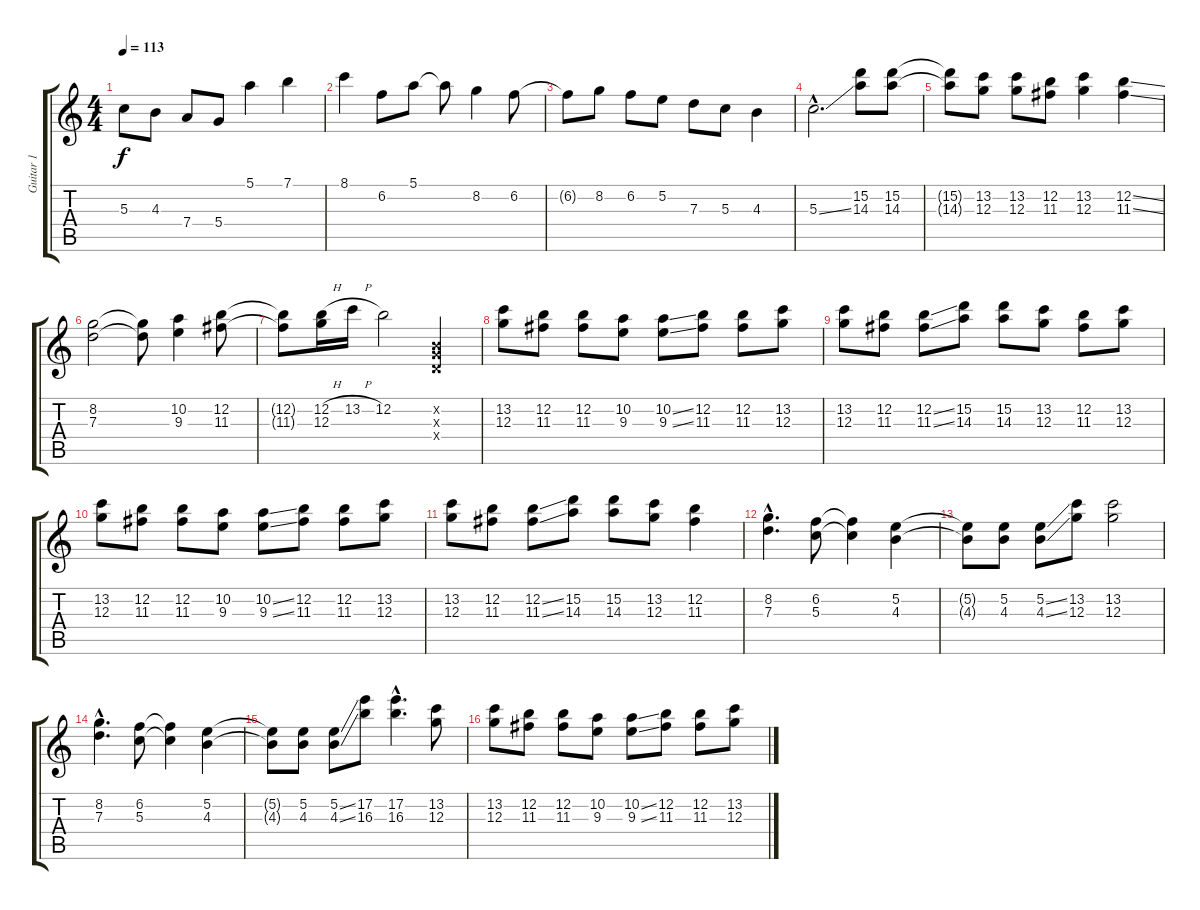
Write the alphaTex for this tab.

\track ("Guitar 1" "Guitar 1") {instrument distortionguitar}
\staff {score tabs}
\tuning (E4 B3 G3 D3 A2 E2) {hide}
\ts (4 4)
\tempo 113
\clef g2
\ks c
5.3{t}.8{dy f} 4.3.8 7.4.8 5.4.8 5.1.4 7.1.4 |
8.1.4 6.2.8 5.1.8 5.1{t}.8 8.2.4 6.2.8 |
6.2{t}.8 8.2.8 6.2.8 5.2.8 7.3.8 5.3.8 4.3.4 |
5.3{ss hac}.2{d} (15.2 14.3).8 (15.2 14.3).8 |
(15.2{t} 14.3{t}).8 (13.2 12.3).8 (13.2 12.3).8 (12.2 11.3).8 (13.2 12.3).4 (12.2{ss} 11.3{ss}).4 |
(8.2 7.3).2 (8.2{t} 7.3{t}).8 (10.2 9.3).4 (12.2 11.3).8 |
(12.2{t} 11.3{t}).8 (12.2{h} 12.3).16 13.2{h}.16 12.2.2 (0.2{x} 0.3{x} 0.4{x}).4 |
(13.2 12.3).8 (12.2 11.3).8 (12.2 11.3).8 (10.2 9.3).8 (10.2{ss} 9.3{ss}).8 (12.2 11.3).8 (12.2 11.3).8 (13.2 12.3).8 |
(13.2 12.3).8 (12.2 11.3).8 (12.2{ss} 11.3{ss}).8 (15.2 14.3).8 (15.2 14.3).8 (13.2 12.3).8 (12.2 11.3).8 (13.2 12.3).8 |
(13.2 12.3).8 (12.2 11.3).8 (12.2 11.3).8 (10.2 9.3).8 (10.2{ss} 9.3{ss}).8 (12.2 11.3).8 (12.2 11.3).8 (13.2 12.3).8 |
(13.2 12.3).8 (12.2 11.3).8 (12.2{ss} 11.3{ss}).8 (15.2 14.3).8 (15.2 14.3).8 (13.2 12.3).8 (12.2 11.3).4 |
(8.2{hac} 7.3{hac}).4{d} (6.2 5.3).8 (6.2{t} 5.3{t}).4 (5.2 4.3).4 |
(5.2{t} 4.3{t}).8 (5.2 4.3).8 (5.2{ss} 4.3{ss}).8 (13.2 12.3).8 (13.2 12.3).2 |
(8.2{hac} 7.3{hac}).4{d} (6.2 5.3).8 (6.2{t} 5.3{t}).4 (5.2 4.3).4 |
(5.2{t} 4.3{t}).8 (5.2 4.3).8 (5.2{ss} 4.3{ss}).8 (17.2 16.3).8 (17.2{hac} 16.3{hac}).4{d} (13.2 12.3).8 |
(13.2 12.3).8 (12.2 11.3).8 (12.2 11.3).8 (10.2 9.3).8 (10.2{ss} 9.3{ss}).8 (12.2 11.3).8 (12.2 11.3).8 (13.2 12.3).8
